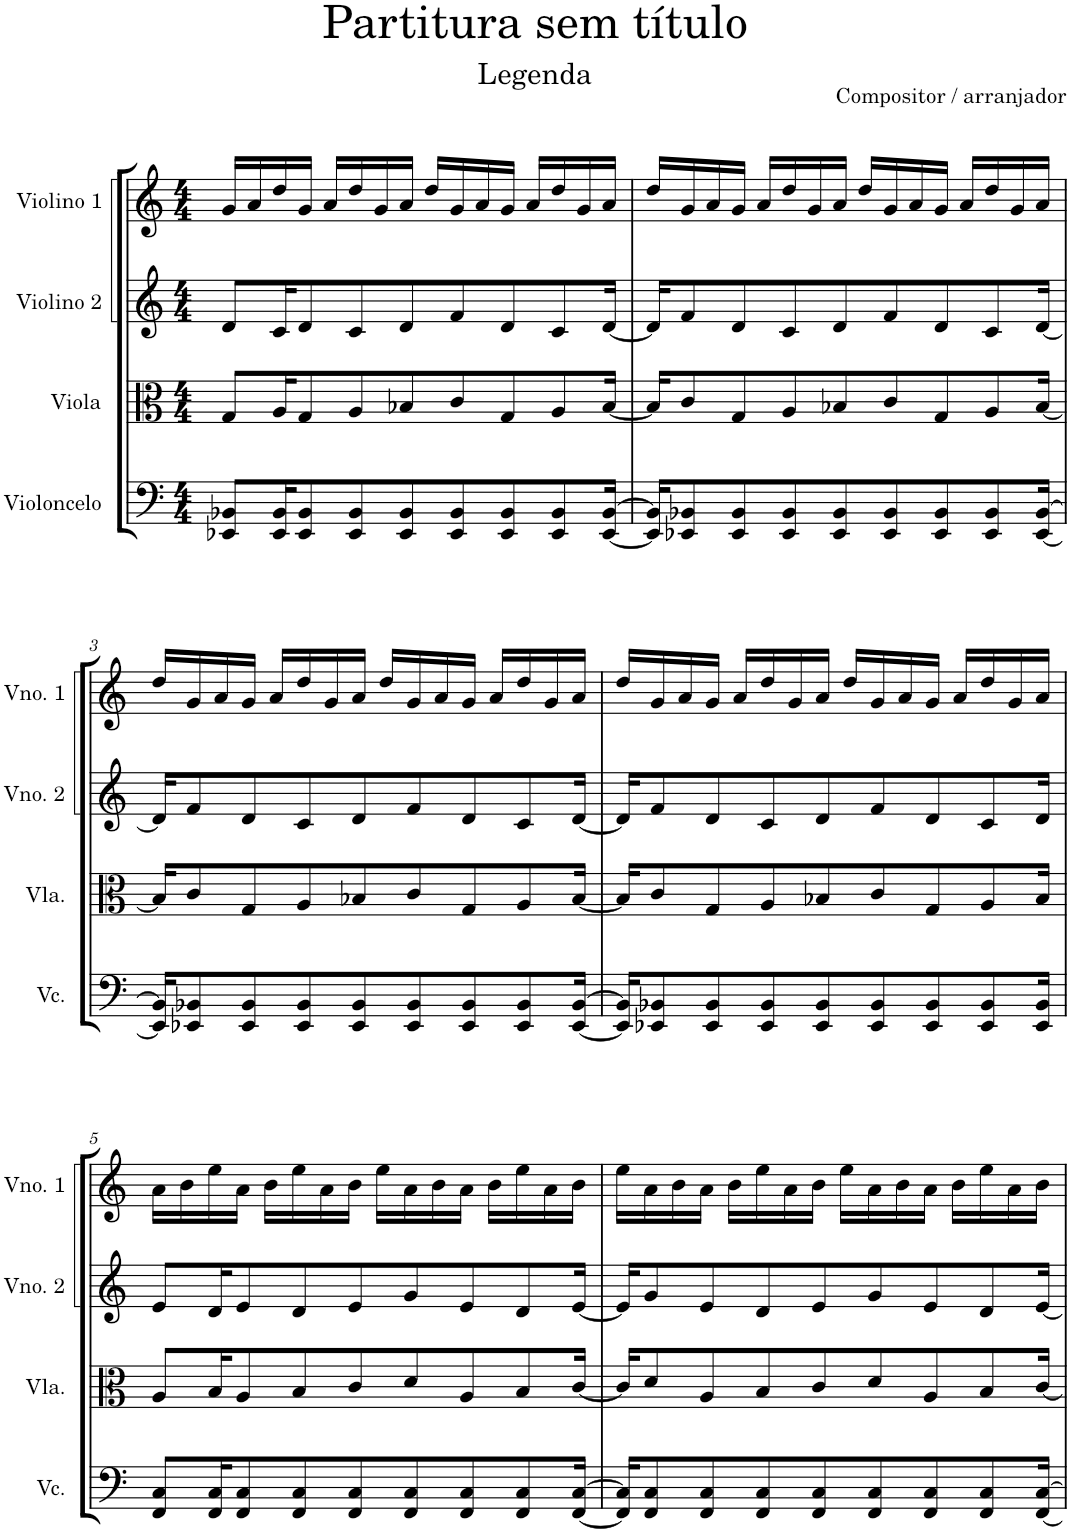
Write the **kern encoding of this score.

**kern	**kern	**kern	**kern
*part4	*part3	*part2	*part1
*staff4	*staff3	*staff2	*staff1
*I"Violoncelo	*I"Viola	*I"Violino 2	*I"Violino 1
*I'Vc.	*I'Vla.	*I'Vno. 2	*I'Vno. 1
*clefF4	*clefC3	*clefG2	*clefG2
*k[]	*k[]	*k[]	*k[]
*M4/4	*M4/4	*M4/4	*M4/4
=1	=1	=1	=1
8EE-X/ 8BB-X/L	8G/L	8d/L	16g/LL
.	.	.	16a/
16EE-/ 16BB-/K	16A/K	16c/K	16dd/
8EE-/ 8BB-/	8G/	8d/	16g/JJ
.	.	.	16a/LL
8EE-/ 8BB-/	8A/	8c/	16dd/
.	.	.	16g/
8EE-/ 8BB-/	8B-X/	8d/	16a/JJ
.	.	.	16dd/LL
8EE-/ 8BB-/	8c/	8f/	16g/
.	.	.	16a/
8EE-/ 8BB-/	8G/	8d/	16g/JJ
.	.	.	16a/LL
8EE-/ 8BB-/	8A/	8c/	16dd/
.	.	.	16g/
[16EE-/ [16BB-/Jk	[16B-/Jk	[16d/Jk	16a/JJ
=2	=2	=2	=2
16EE-/] 16BB-/]KL	16B-/KL]	16d/KL]	16dd/LL
8EE-X/ 8BB-X/	8c/	8f/	16g/
.	.	.	16a/
8EE-/ 8BB-/	8G/	8d/	16g/JJ
.	.	.	16a/LL
8EE-/ 8BB-/	8A/	8c/	16dd/
.	.	.	16g/
8EE-/ 8BB-/	8B-X/	8d/	16a/JJ
.	.	.	16dd/LL
8EE-/ 8BB-/	8c/	8f/	16g/
.	.	.	16a/
8EE-/ 8BB-/	8G/	8d/	16g/JJ
.	.	.	16a/LL
8EE-/ 8BB-/	8A/	8c/	16dd/
.	.	.	16g/
[16EE-/ [16BB-/Jk	[16B-/Jk	[16d/Jk	16a/JJ
!!LO:LB:g=z
=3	=3	=3	=3
16EE-/] 16BB-/]KL	16B-/KL]	16d/KL]	16dd/LL
8EE-X/ 8BB-X/	8c/	8f/	16g/
.	.	.	16a/
8EE-/ 8BB-/	8G/	8d/	16g/JJ
.	.	.	16a/LL
8EE-/ 8BB-/	8A/	8c/	16dd/
.	.	.	16g/
8EE-/ 8BB-/	8B-X/	8d/	16a/JJ
.	.	.	16dd/LL
8EE-/ 8BB-/	8c/	8f/	16g/
.	.	.	16a/
8EE-/ 8BB-/	8G/	8d/	16g/JJ
.	.	.	16a/LL
8EE-/ 8BB-/	8A/	8c/	16dd/
.	.	.	16g/
[16EE-/ [16BB-/Jk	[16B-/Jk	[16d/Jk	16a/JJ
=4	=4	=4	=4
16EE-/] 16BB-/]KL	16B-/KL]	16d/KL]	16dd/LL
8EE-X/ 8BB-X/	8c/	8f/	16g/
.	.	.	16a/
8EE-/ 8BB-/	8G/	8d/	16g/JJ
.	.	.	16a/LL
8EE-/ 8BB-/	8A/	8c/	16dd/
.	.	.	16g/
8EE-/ 8BB-/	8B-X/	8d/	16a/JJ
.	.	.	16dd/LL
8EE-/ 8BB-/	8c/	8f/	16g/
.	.	.	16a/
8EE-/ 8BB-/	8G/	8d/	16g/JJ
.	.	.	16a/LL
8EE-/ 8BB-/	8A/	8c/	16dd/
.	.	.	16g/
16EE-/ 16BB-/Jk	16B-/Jk	16d/Jk	16a/JJ
!!LO:LB:g=z
=5	=5	=5	=5
8FF/ 8C/L	8A/L	8e/L	16a\LL
.	.	.	16b\
16FF/ 16C/K	16B/K	16d/K	16ee\
8FF/ 8C/	8A/	8e/	16a\JJ
.	.	.	16b\LL
8FF/ 8C/	8B/	8d/	16ee\
.	.	.	16a\
8FF/ 8C/	8c/	8e/	16b\JJ
.	.	.	16ee\LL
8FF/ 8C/	8d/	8g/	16a\
.	.	.	16b\
8FF/ 8C/	8A/	8e/	16a\JJ
.	.	.	16b\LL
8FF/ 8C/	8B/	8d/	16ee\
.	.	.	16a\
[16FF/ [16C/Jk	[16c/Jk	[16e/Jk	16b\JJ
=6	=6	=6	=6
16FF/] 16C/]KL	16c/KL]	16e/KL]	16ee\LL
8FF/ 8C/	8d/	8g/	16a\
.	.	.	16b\
8FF/ 8C/	8A/	8e/	16a\JJ
.	.	.	16b\LL
8FF/ 8C/	8B/	8d/	16ee\
.	.	.	16a\
8FF/ 8C/	8c/	8e/	16b\JJ
.	.	.	16ee\LL
8FF/ 8C/	8d/	8g/	16a\
.	.	.	16b\
8FF/ 8C/	8A/	8e/	16a\JJ
.	.	.	16b\LL
8FF/ 8C/	8B/	8d/	16ee\
.	.	.	16a\
[16FF/ [16C/Jk	[16c/Jk	[16e/Jk	16b\JJ
=	=	=	=
*-	*-	*-	*-
